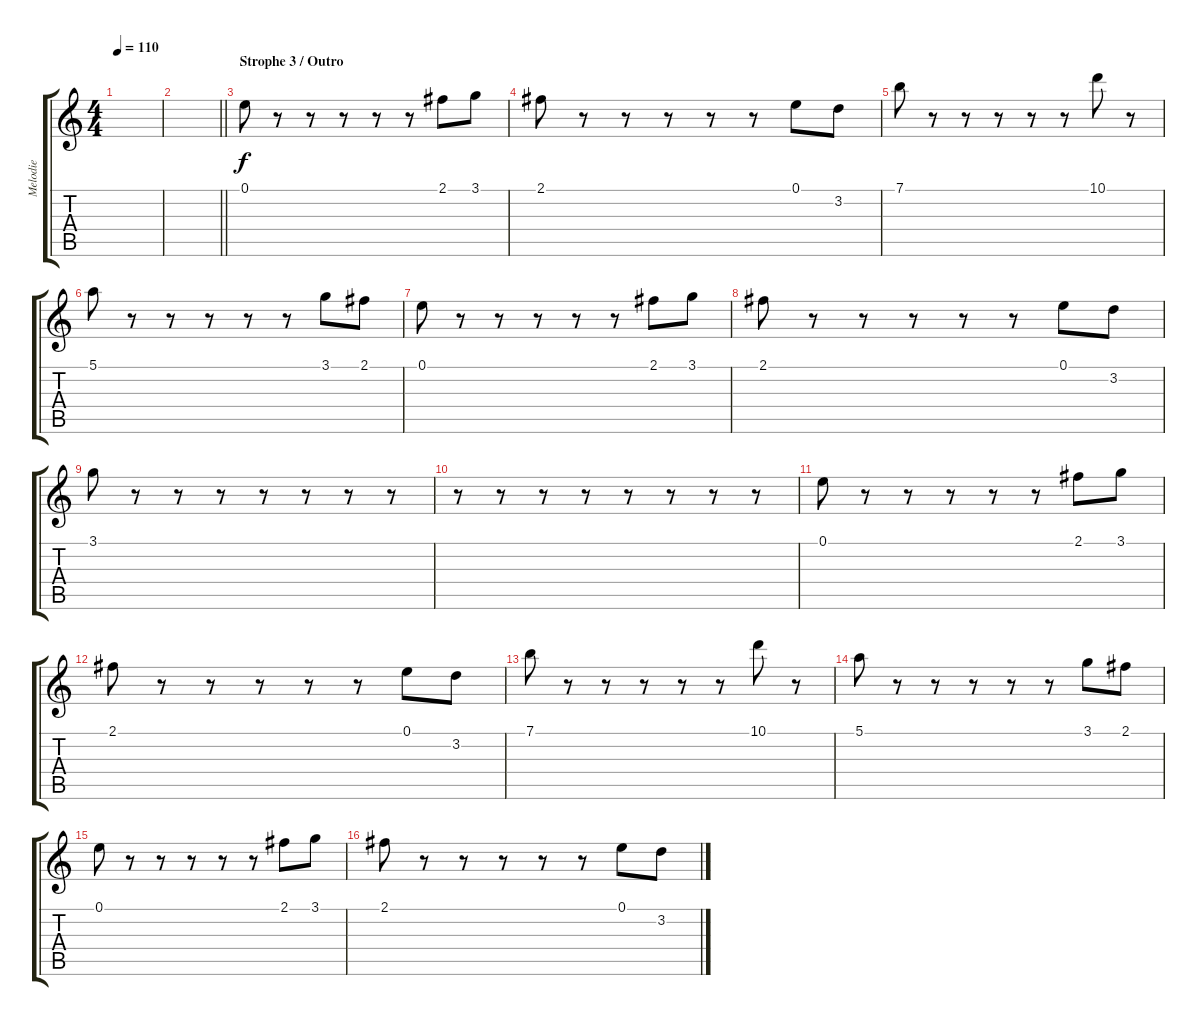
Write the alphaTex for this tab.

\track ("Melodie" "Melodie") {instrument acousticguitarsteel}
\staff {score tabs}
\tuning (E4 B3 G3 D3 A2 E2) {hide}
\ts (4 4)
\tempo 110
\clef g2
\ks c
|
\barLineRight lightlight
|
\section ("" "Strophe 3 / Outro")
0.1.8 r.8 r.8 r.8 r.8 r.8 2.1.8 3.1.8 |
2.1.8 r.8 r.8 r.8 r.8 r.8 0.1.8 3.2.8 |
7.1.8 r.8 r.8 r.8 r.8 r.8 10.1.8 r.8 |
5.1.8 r.8 r.8 r.8 r.8 r.8 3.1.8 2.1.8 |
0.1.8 r.8 r.8 r.8 r.8 r.8 2.1.8 3.1.8 |
2.1.8 r.8 r.8 r.8 r.8 r.8 0.1.8 3.2.8 |
3.1.8 r.8 r.8 r.8 r.8 r.8 r.8 r.8 |
r.8 r.8 r.8 r.8 r.8 r.8 r.8 r.8 |
0.1.8 r.8 r.8 r.8 r.8 r.8 2.1.8 3.1.8 |
2.1.8 r.8 r.8 r.8 r.8 r.8 0.1.8 3.2.8 |
7.1.8 r.8 r.8 r.8 r.8 r.8 10.1.8 r.8 |
5.1.8 r.8 r.8 r.8 r.8 r.8 3.1.8 2.1.8 |
0.1.8 r.8 r.8 r.8 r.8 r.8 2.1.8 3.1.8 |
2.1.8 r.8 r.8 r.8 r.8 r.8 0.1.8 3.2.8
